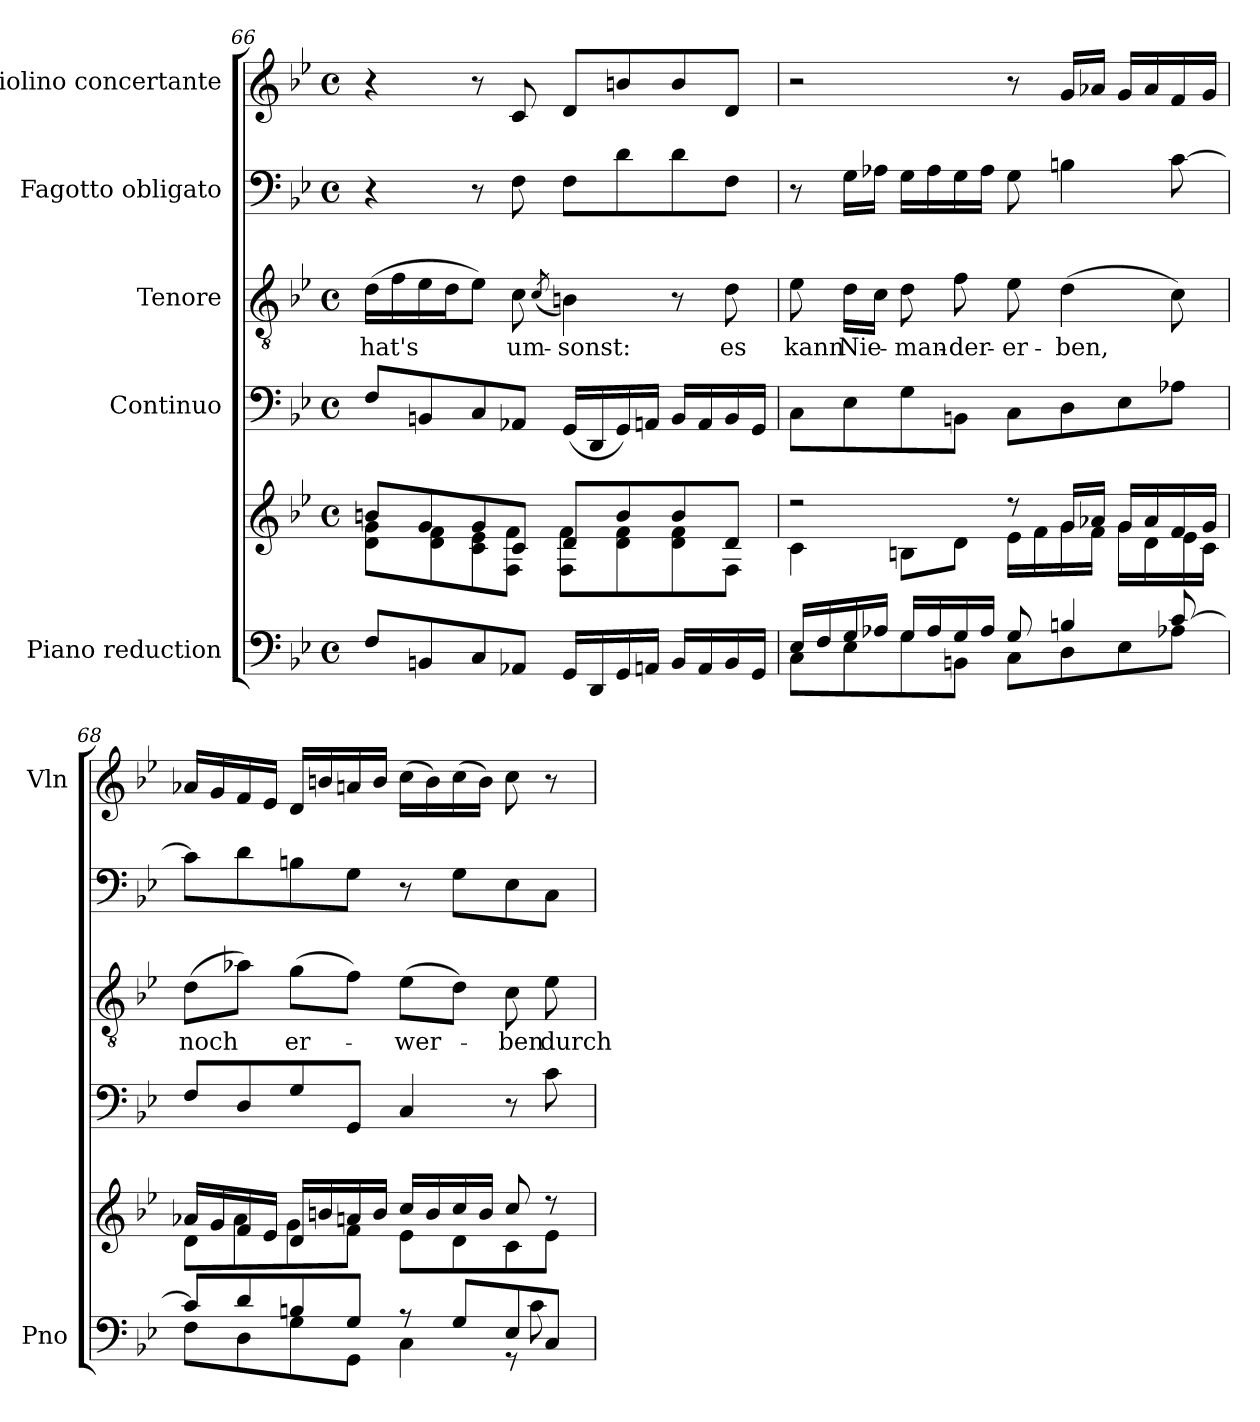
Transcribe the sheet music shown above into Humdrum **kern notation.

**kern	**kern	**kern	**kern	**text	**kern	**kern
*part5	*part5	*part4	*part3	*part3	*part2	*part1
*staff6	*staff5	*staff4	*staff3	*staff3	*staff2	*staff1
*I"Piano reduction	*	*I"Continuo	*I"Tenore	*	*I"Fagotto obligato	*I"Violino concertante
*I'Pno	*	*	*	*	*	*I'Vln
!!LO:PB:g=z
*clefF4	*clefG2	*clefF4	*clefGv2	*	*clefF4	*clefG2
*k[b-e-]	*k[b-e-]	*k[b-e-]	*k[b-e-]	*	*k[b-e-]	*k[b-e-]
*M4/4	*M4/4	*M4/4	*M4/4	*	*M4/4	*M4/4
*met(c)	*met(c)	*met(c)	*met(c)	*	*met(c)	*met(c)
=66	=66	=66	=66	=66	=66	=66
*	*^	*	*	*	*	*
!	!	!	!	!	!LO:LY:b	!	!
8F/L	8bn/L	8d\ 8g\L	8F/L	(>16d\LL	hat's	4r	4r
.	.	.	.	16f\	.	.	.
8BBn/	8g/	8d\ 8f\	8BBn/	16e-\	.	.	.
.	.	.	.	16d\J	.	.	.
8C/	8g/	8c\ 8e-\	8C/	8e-\J)	.	8r	8r
!	!	!	!	!	!LO:LY:b	!	!
8AA-X/J	8c/J	8F\ 8f\J	8AA-X/J	8c\	um-	8F\	8c/
.	.	.	.	(<8qc/	.	.	.
!	!	!	!	!	!LO:LY:b	!	!
16GG/LL	8d/L	8F\ 8f\L	(<16GG/LL	4Bn\)	-sonst:	8F\L	8d/L
16DD/	.	.	16DD/	.	.	.	.
16GG/	8b/	8d\ 8f\	16GG/)	.	.	8d\	8bn/
16AAn/JJ	.	.	16AAn/JJ	.	.	.	.
16BB/LL	8b/	8d\ 8f\	16BB/LL	8r	.	8d\	8b/
16AA/	.	.	16AA/	.	.	.	.
!	!	!	!	!	!LO:LY:b	!	!
16BB/	8d/J	8F\J	16BB/	8d\	es	8F\J	8d/J
16GG/JJ	.	.	16GG/JJ	.	.	.	.
=67	=67	=67	=67	=67	=67	=67	=67
*^	*	*	*	*	*	*	*
!	!	!	!	!	!	!LO:LY:b	!	!
16E-/LL	8C\L	2r	4c\	8C\L	8e-\	kann	8r	2r
16F/	.	.	.	.	.	.	.	.
!	!	!	!	!	!	!LO:LY:b	!	!
16G/	8E-\	.	.	8E-\	16d\LL	Nie-	16G\LL	.
16A-X/JJ	.	.	.	.	16c\JJ	.	16A-X\JJ	.
!	!	!	!	!	!	!LO:LY:b	!	!
16G/LL	8G\	.	8Bn\L	8G\	8d\	-man-	16G\LL	.
16A-/	.	.	.	.	.	.	16A-\	.
!	!	!	!	!	!	!LO:LY:b	!	!
16G/	8BBn\J	.	8d\J	8BBn\J	8f\	-der-	16G\	.
16A-/JJ	.	.	.	.	.	.	16A-\JJ	.
!	!	!	!	!	!	!LO:LY:b	!	!
8G/	8C\L	8r	16e-\LL	8C\L	8e-\	-er-	8G\	8r
.	.	.	16f\	.	.	.	.	.
!	!	!	!	!	!	!LO:LY:b	!	!
4Bn/	8D\	16g/LL	16g\	8D\	(>4d\	-ben,	4Bn\	16g/LL
.	.	16a-X/JJ	16f\JJ	.	.	.	.	16a-X/JJ
.	8E-\	16g/LL	16g\LL	8E-\	.	.	.	16g/LL
.	.	16a-/	16d\	.	.	.	.	16a-/
[8c/	8A-X\J	16f/	16e-\	8A-X\J	8c\)	.	[8c\	16f/
.	.	16g/JJ	16c\JJ	.	.	.	.	16g/JJ
=68	=68	=68	=68	=68	=68	=68	=68	=68
!	!	!	!	!	!	!LO:LY:b	!	!
8c/L]	8F\L	16a-X/LL	8d\L	8F/L	(>8d\L	noch	8c\L]	16a-X/LL
.	.	16g/	.	.	.	.	.	16g/
8d/	8D\	16f/	8a-\	8D/	8a-X\J)	.	8d\	16f/
.	.	16e-/JJ	.	.	.	.	.	16e-/JJ
!	!	!	!	!	!	!LO:LY:b	!	!
8Bn/	8G\	16d/LL	8g\	8G/	(>8g\L	er-	8Bn\	16d/LL
.	.	16bn/	.	.	.	.	.	16bn/
8G/J	8GG\J	16an/	8f\J	8GG/J	8f\J)	.	8G\J	16an/
.	.	16b/JJ	.	.	.	.	.	16b/JJ
!	!	!	!	!	!	!LO:LY:b	!	!
8r	4C\	16cc/LL	8e-\L	4C/	(>8e-\L	-wer-	8r	(>16cc\LL
.	.	16b/	.	.	.	.	.	16b\)
8G/L	.	16cc/	8d\	.	8d\J)	.	8G\L	(>16cc\
.	.	16b/JJ	.	.	.	.	.	16b\JJ)
!	!	!	!	!	!	!LO:LY:b	!	!
8E-/	8r	8cc/	8c\	8r	8c\	-ben	8E-\	8cc\
!	!	!	!	!	!	!LO:LY:b	!	!
8C/J	8c\	8r	8e-\J	8c\	8e-\	durch	8C\J	8r
*v	*v	*	*	*	*	*	*	*
*	*v	*v	*	*	*	*	*
=	=	=	=	=	=	=
*-	*-	*-	*-	*-	*-	*-
